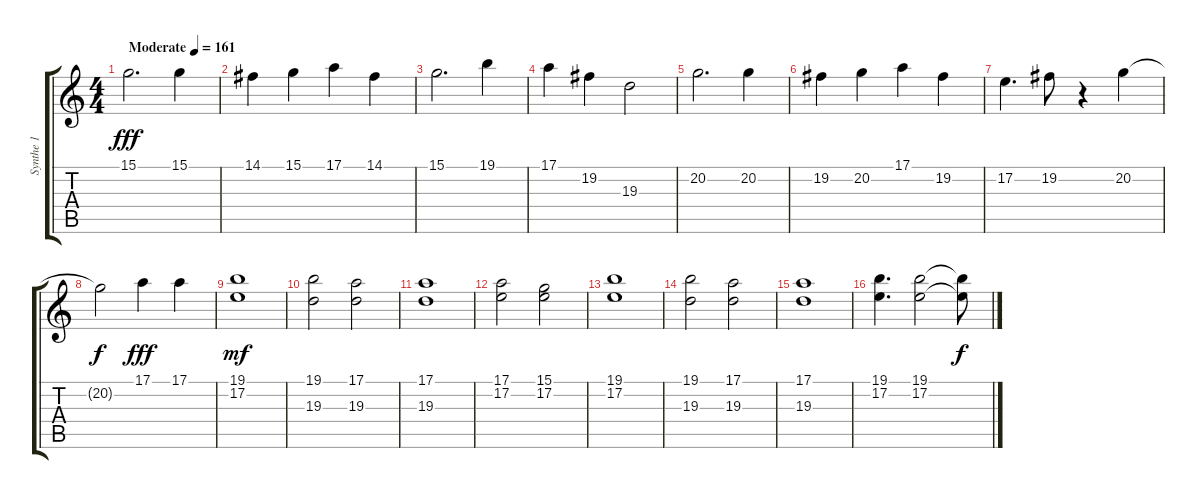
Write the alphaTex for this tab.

\track ("Synthe 1" "Synthe 1") {instrument fx5brightness}
\staff {score tabs}
\tuning (E4 B3 G3 D3 A2 E2) {hide}
\ts (4 4)
\tempo (161 "Moderate")
\clef g2
\ks c
15.1.2{d dy fff instrument fx5brightness} 15.1.4 |
14.1.4 15.1.4 17.1.4 14.1.4 |
15.1.2{d} 19.1.4 |
17.1.4 19.2.4 19.3.2 |
20.2.2{d} 20.2.4 |
19.2.4 20.2.4 17.1.4 19.2.4 |
17.2.4{d} 19.2.8 r.4 20.2.4 |
20.2{t}.2{dy f} 17.1.4{dy fff} 17.1.4 |
(19.1 17.2).1{dy mf} |
(19.1 19.3).2 (17.1 19.3).2 |
(17.1 19.3).1 |
(17.1 17.2).2 (15.1 17.2).2 |
(19.1 17.2).1 |
(19.1 19.3).2 (17.1 19.3).2 |
(17.1 19.3).1 |
(19.1 17.2).4{d} (19.1 17.2).2 (19.1{t} 17.2{t}).8{dy f}
